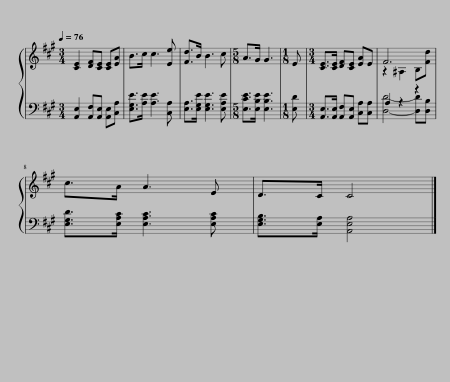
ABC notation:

X:1
%%score { ( 1 3 ) | ( 2 4 ) }
L:1/8
Q:1/4=76
M:3/4
I:linebreak $
K:A
V:1 treble
V:3 treble
V:2 bass
V:4 bass
V:1
 [CE]2 [DF][CE] [CE][EA] | B>c c3 [Ee] | [Fd]>B B3 c |[M:5/8] A>G G3 |[M:1/8] E | %5
[M:3/4] [CE]>[CE] [DF][CE] [EA]E | F6 |$ c>A A3 E | D>C C4 |] %9
V:2
 [A,,E,]2 [A,,F,][A,,E,] [A,,E,][C,A,] | [E,G,E]>[A,E] [A,E]3 [C,A,] | [E,A,]>[E,G,E] [E,G,E]3 [E,A,E] |[M:5/8] [E,CE]>[E,B,E] [E,B,E]3 |[M:1/8] [E,D] | %5
[M:3/4] [A,,E,]>[A,,E,] [A,,F,][A,,E,] [C,A,][C,A,] | A,2 z2 z2 |$ [E,G,D]>[E,A,C] [E,A,C]3 [E,A,C] | [E,G,B,]>[E,A,] [A,,E,A,]4 |] %9
V:3
 x6 | x6 | x6 |[M:5/8] x5 |[M:1/8] x | %5
[M:3/4] x6 | z2 ^A,2 B,[Fd] |$ x6 | x6 |] %9
V:4
 x6 | x6 | x6 |[M:5/8] x5 |[M:1/8] x | %5
[M:3/4] x6 | [D,D]4- [D,D][D,B,] |$ x6 | x6 |] %9
